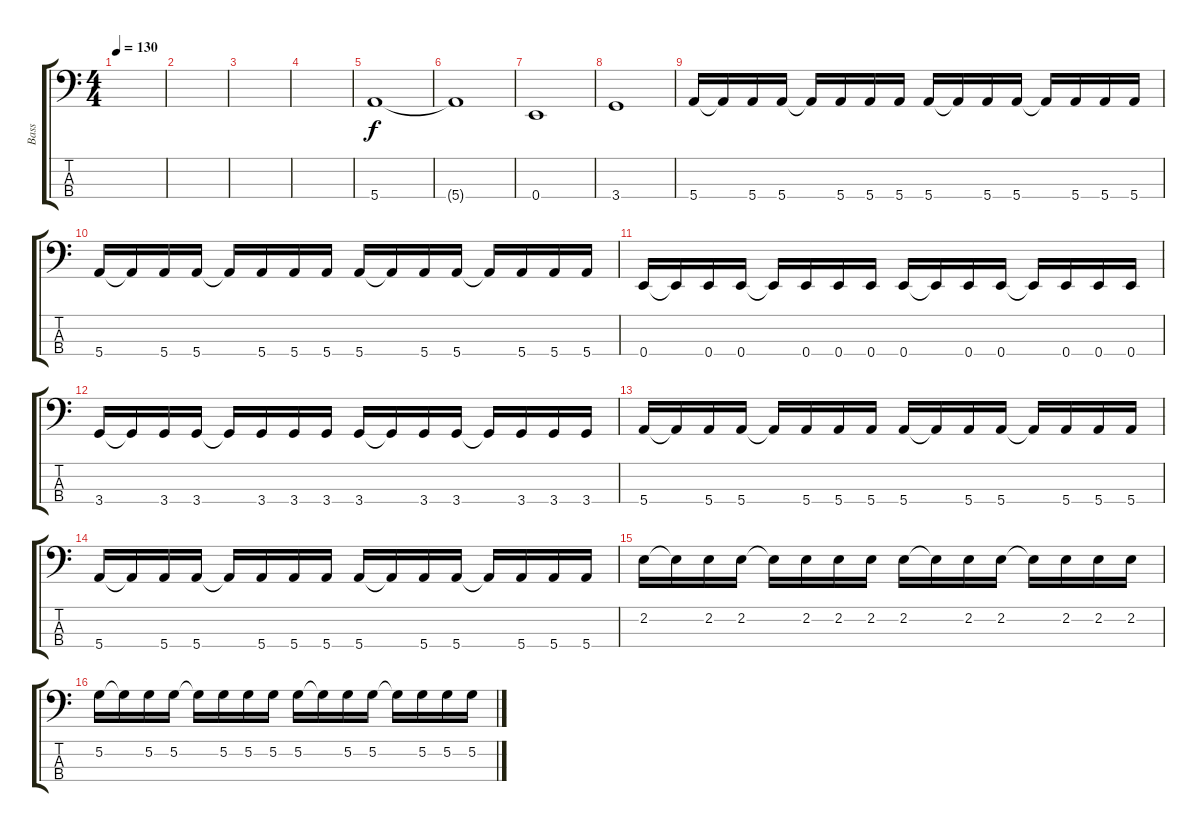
\track ("Bass" "Bass") {instrument electricbassfinger}
\staff {score tabs}
\tuning (G2 D2 A1 E1) {hide}
\ts (4 4)
\tempo 130
\clef f4
\ks c
|
|
|
|
5.4.1 |
5.4{t}.1 |
0.4.1 |
3.4.1 |
5.4.16 5.4{t}.16 5.4.16 5.4.16 5.4{t}.16 5.4.16 5.4.16 5.4.16 5.4.16 5.4{t}.16 5.4.16 5.4.16 5.4{t}.16 5.4.16 5.4.16 5.4.16 |
5.4.16 5.4{t}.16 5.4.16 5.4.16 5.4{t}.16 5.4.16 5.4.16 5.4.16 5.4.16 5.4{t}.16 5.4.16 5.4.16 5.4{t}.16 5.4.16 5.4.16 5.4.16 |
0.4.16 0.4{t}.16 0.4.16 0.4.16 0.4{t}.16 0.4.16 0.4.16 0.4.16 0.4.16 0.4{t}.16 0.4.16 0.4.16 0.4{t}.16 0.4.16 0.4.16 0.4.16 |
3.4.16 3.4{t}.16 3.4.16 3.4.16 3.4{t}.16 3.4.16 3.4.16 3.4.16 3.4.16 3.4{t}.16 3.4.16 3.4.16 3.4{t}.16 3.4.16 3.4.16 3.4.16 |
5.4.16 5.4{t}.16 5.4.16 5.4.16 5.4{t}.16 5.4.16 5.4.16 5.4.16 5.4.16 5.4{t}.16 5.4.16 5.4.16 5.4{t}.16 5.4.16 5.4.16 5.4.16 |
5.4.16 5.4{t}.16 5.4.16 5.4.16 5.4{t}.16 5.4.16 5.4.16 5.4.16 5.4.16 5.4{t}.16 5.4.16 5.4.16 5.4{t}.16 5.4.16 5.4.16 5.4.16 |
2.2.16 2.2{t}.16 2.2.16 2.2.16 2.2{t}.16 2.2.16 2.2.16 2.2.16 2.2.16 2.2{t}.16 2.2.16 2.2.16 2.2{t}.16 2.2.16 2.2.16 2.2.16 |
5.2.16 5.2{t}.16 5.2.16 5.2.16 5.2{t}.16 5.2.16 5.2.16 5.2.16 5.2.16 5.2{t}.16 5.2.16 5.2.16 5.2{t}.16 5.2.16 5.2.16 5.2.16
